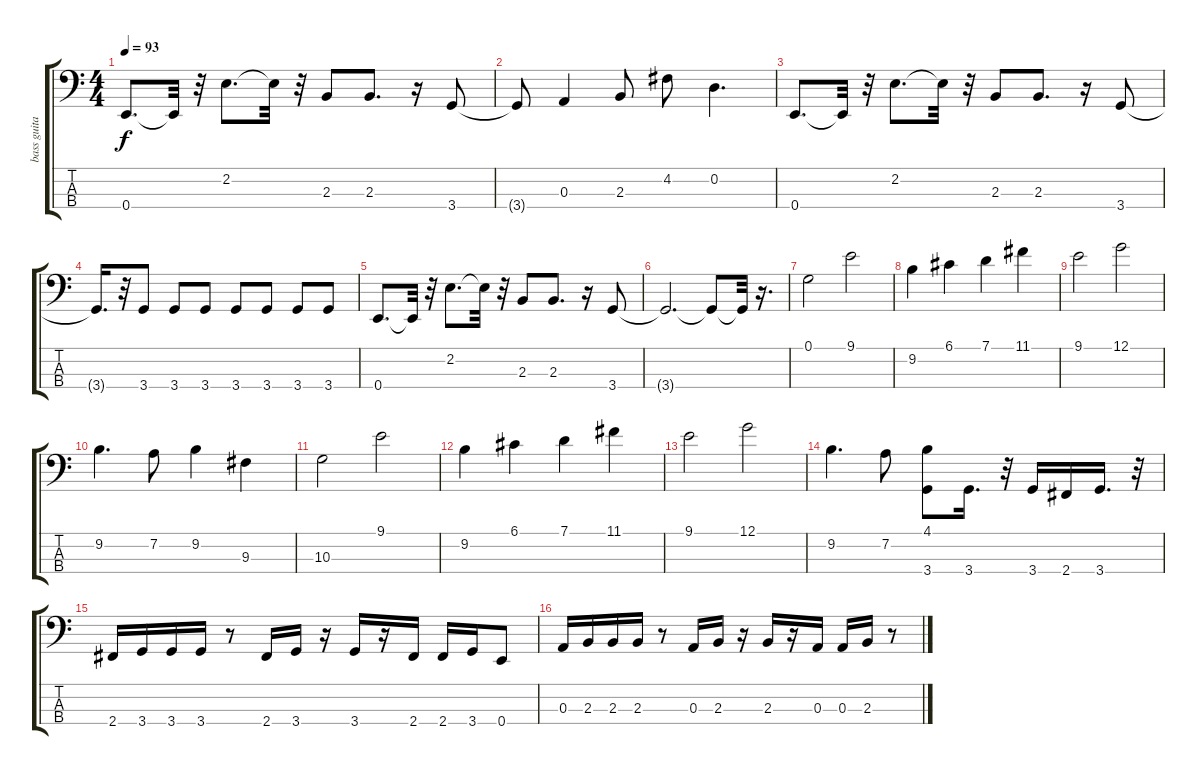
\track ("bass guitar" "bass guita") {instrument electricbassfinger}
\staff {score tabs}
\tuning (G2 D2 A1 E1) {hide}
\ts (4 4)
\tempo 93
\clef f4
\ks c
0.4.8{d dy f} 0.4{t}.32 r.32 2.2.8{d} 2.2{t}.32 r.32 2.3.8 2.3.8{d} r.16 3.4.8 |
3.4{t}.8 0.3.4 2.3.8 4.2.8 0.2.4{d} |
0.4.8{d} 0.4{t}.32 r.32 2.2.8{d} 2.2{t}.32 r.32 2.3.8 2.3.8{d} r.16 3.4.8 |
3.4{t}.16{d} r.32 3.4.8 3.4.8 3.4.8 3.4.8 3.4.8 3.4.8 3.4.8 |
0.4.8{d} 0.4{t}.32 r.32 2.2.8{d} 2.2{t}.32 r.32 2.3.8 2.3.8{d} r.16 3.4.8 |
3.4{t}.2{d} 3.4{t}.8 3.4{t}.32 r.16{d} |
0.1.2 9.1.2 |
9.2.4 6.1.4 7.1.4 11.1.4 |
9.1.2 12.1.2 |
9.2.4{d} 7.2.8 9.2.4 9.3.4 |
10.3.2 9.1.2 |
9.2.4 6.1.4 7.1.4 11.1.4 |
9.1.2 12.1.2 |
9.2.4{d} 7.2.8 (4.1 3.4).8 3.4.16{d} r.32 3.4.16 2.4.16 3.4.16{d} r.32 |
2.4.16 3.4.16 3.4.16 3.4.16 r.8 2.4.16 3.4.16 r.16 3.4.16 r.16 2.4.16 2.4.16 3.4.16 0.4.8 |
0.3.16 2.3.16 2.3.16 2.3.16 r.8 0.3.16 2.3.16 r.16 2.3.16 r.16 0.3.16 0.3.16 2.3.16 r.8
